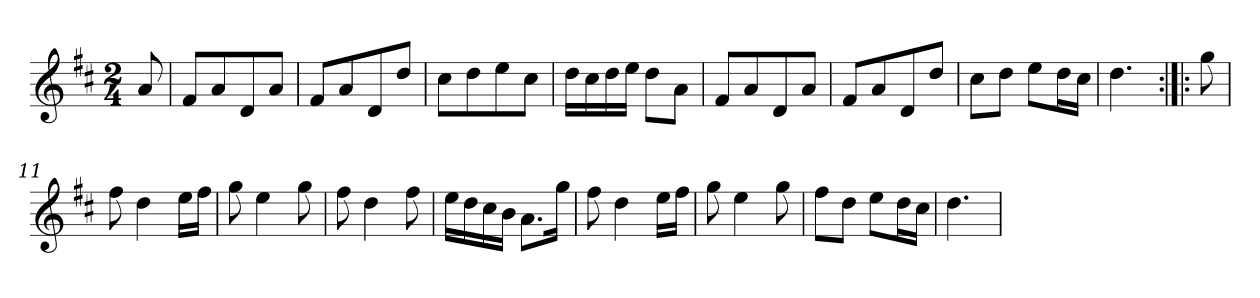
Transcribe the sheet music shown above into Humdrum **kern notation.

**kern
*part1
*staff1
*clefG2
*k[f#c#]
*D:
*M2/4
*MM100
=1
8a/
=2
8f#/L
8a/
8d/
8a/J
=3
8f#/L
8a/
8d/
8dd/J
=4
8cc#\L
8dd\
8ee\
8cc#\J
=5
16dd\LL
16cc#\
16dd\
16ee\JJ
8dd\L
8a\J
!!LO:LB:g=z
=6
8f#/L
8a/
8d/
8a/J
=7
8f#/L
8a/
8d/
8dd/J
=8
8cc#\L
8dd\J
8ee\L
16dd\L
16cc#\JJ
=9
4.dd\
!!LO:LB:g=z
=10:|!|:
8gg\
=11
8ff#\
4dd\
16ee\LL
16ff#\JJ
=12
8gg\
4ee\
8gg\
=13
8ff#\
4dd\
8ff#\
=14
16ee\LL
16dd\
16cc#\
16b\JJ
8.a\L
16gg\Jk
!!LO:LB:g=z
=15
8ff#\
4dd\
16ee\LL
16ff#\JJ
=16
8gg\
4ee\
8gg\
=17
8ff#\L
8dd\J
8ee\L
16dd\L
16cc#\JJ
=18
4.dd\
=
*-
